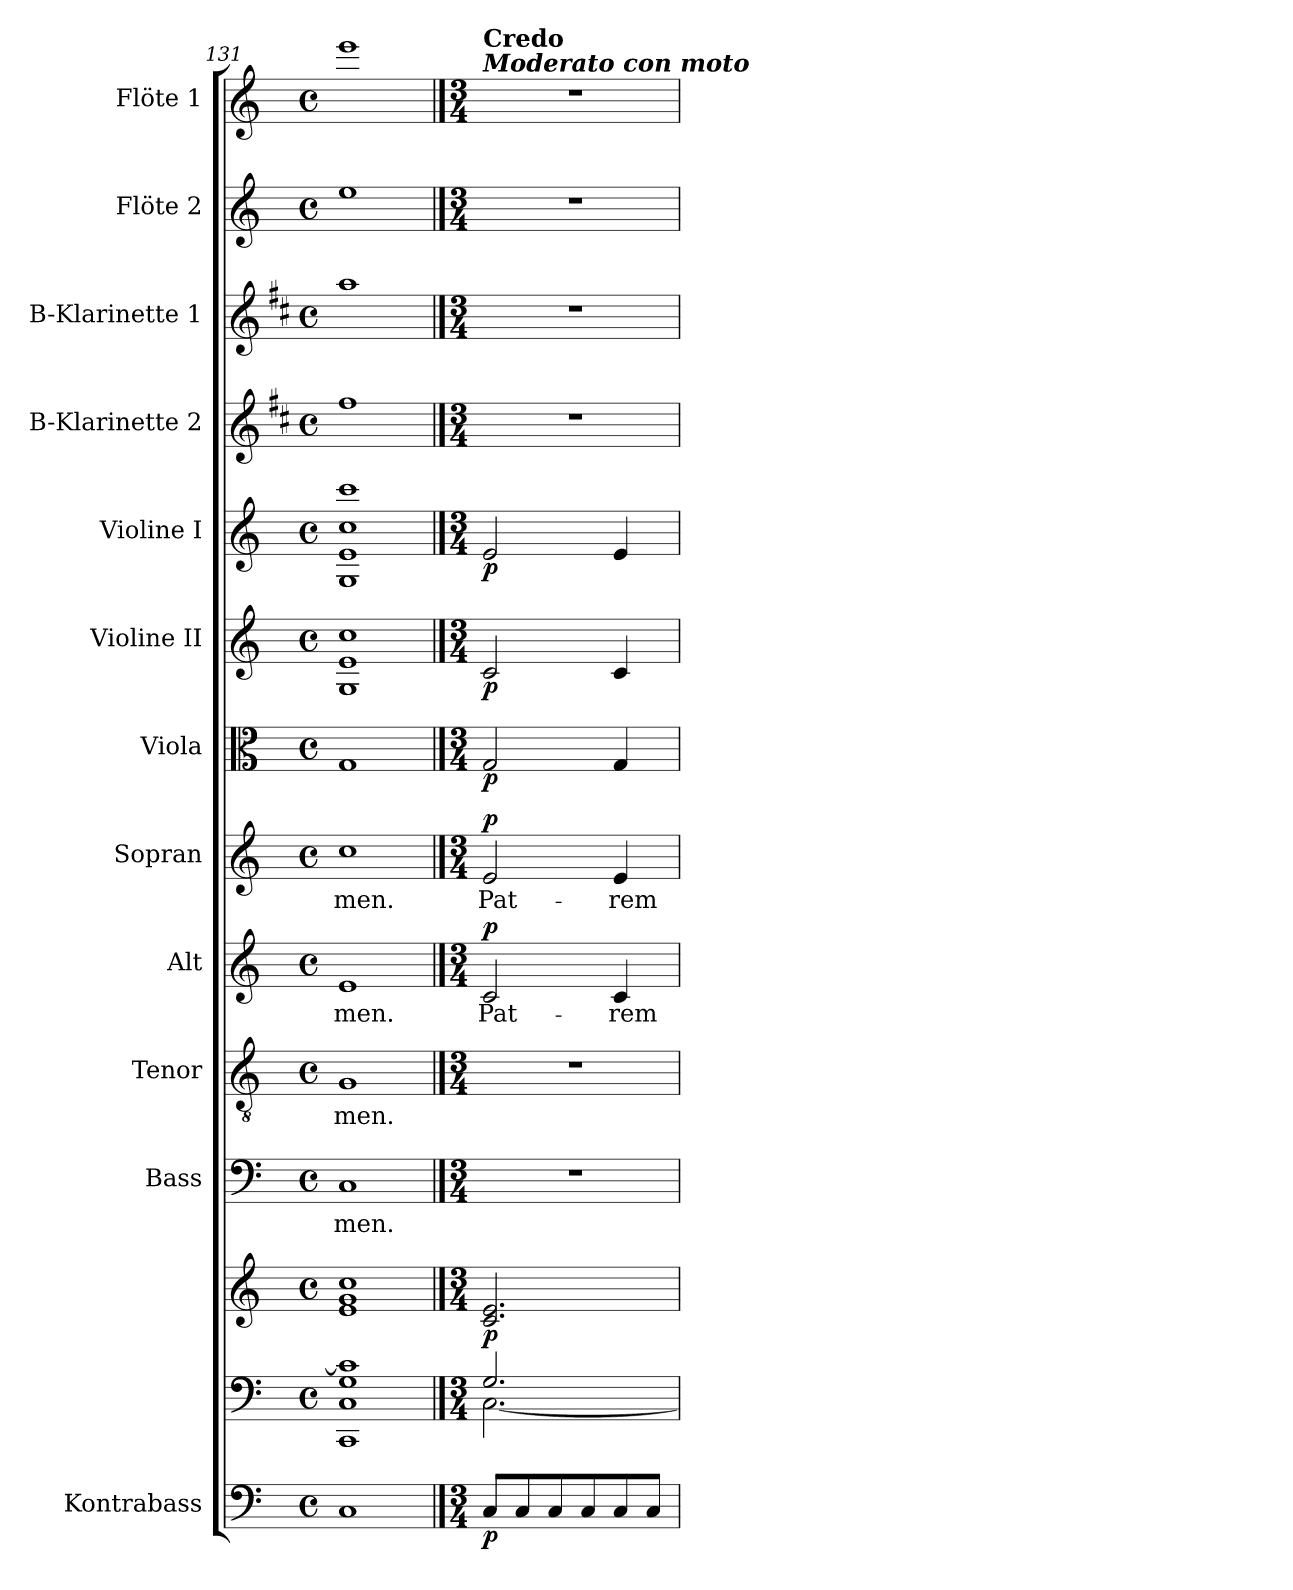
**kern	**dynam	**kern	**kern	**dynam	**kern	**text	**kern	**text	**kern	**text	**dynam	**kern	**text	**dynam	**kern	**dynam	**kern	**dynam	**kern	**dynam	**kern	**kern	**kern	**kern
*part13	*part13	*part12	*part12	*part12	*part11	*part11	*part10	*part10	*part9	*part9	*part9	*part8	*part8	*part8	*part7	*part7	*part6	*part6	*part5	*part5	*part4	*part3	*part2	*part1
*staff14	*staff14	*staff13	*staff12	*staff12/13	*staff11	*staff11	*staff10	*staff10	*staff9	*staff9	*staff9	*staff8	*staff8	*staff8	*staff7	*staff7	*staff6	*staff6	*staff5	*staff5	*staff4	*staff3	*staff2	*staff1
*I"Kontrabass	*	*	*	*	*I"Bass	*	*I"Tenor	*	*I"Alt	*	*	*I"Sopran	*	*	*I"Viola	*	*I"Violine II	*	*I"Violine I	*	*I"B-Klarinette 2	*I"B-Klarinette 1	*I"Flöte 2	*I"Flöte 1
*I'Kb.	*	*	*	*	*I'B.	*	*I'T.	*	*I'A.	*	*	*I'S.	*	*	*I'Vla.	*	*I'Vl. II	*	*I'Vl. I	*	*I'B Kl. 2	*I'B Kl. 1	*I'Fl. 2	*I'Fl. 1
*clefF4	*	*clefF4	*clefG2	*	*clefF4	*	*clefGv2	*	*clefG2	*	*	*clefG2	*	*	*clefC3	*	*clefG2	*	*clefG2	*	*clefG2	*clefG2	*clefG2	*clefG2
*ITrd7c12	*	*	*	*	*	*	*	*	*	*	*	*	*	*	*	*	*	*	*	*	*ITrd1c2	*ITrd1c2	*	*
*k[]	*	*k[]	*k[]	*	*k[]	*	*k[]	*	*k[]	*	*	*k[]	*	*	*k[]	*	*k[]	*	*k[]	*	*k[]	*k[]	*k[]	*k[]
*C:	*	*C:	*C:	*	*C:	*	*C:	*	*C:	*	*	*C:	*	*	*C:	*	*C:	*	*C:	*	*C:	*C:	*C:	*C:
*M4/4	*	*M4/4	*M4/4	*	*M4/4	*	*M4/4	*	*M4/4	*	*	*M4/4	*	*	*M4/4	*	*M4/4	*	*M4/4	*	*M4/4	*M4/4	*M4/4	*M4/4
*met(c)	*	*met(c)	*met(c)	*	*met(c)	*	*met(c)	*	*met(c)	*	*	*met(c)	*	*	*met(c)	*	*met(c)	*	*met(c)	*	*met(c)	*met(c)	*met(c)	*met(c)
=131	=131	=131	=131	=131	=131	=131	=131	=131	=131	=131	=131	=131	=131	=131	=131	=131	=131	=131	=131	=131	=131	=131	=131	=131
*	*	*^	*	*	*	*	*	*	*	*	*	*	*	*	*	*	*	*	*	*	*	*	*	*
!	!	!	!	!	!	!	!LO:LY:b	!	!LO:LY:b	!	!LO:LY:b	!	!	!LO:LY:b	!	!	!	!	!	!	!	!	!	!	!
1CC	.	1G 1c]	1CC 1C	1e 1g 1cc	.	1C	-men.	1G	-men.	1e	-men.	.	1cc	-men.	.	1G	.	1G 1e 1cc	.	1G 1e 1cc 1ccc	.	1ee	1gg	1ee	1eee
!!LO:PB:g=z
==132	==132	==132	==132	==132	==132	==132	==132	==132	==132	==132	==132	==132	==132	==132	==132	==132	==132	==132	==132	==132	==132	==132	==132	==132	==132
*M3/4	*	*M3/4	*	*M3/4	*	*M3/4	*	*M3/4	*	*M3/4	*	*	*M3/4	*	*	*M3/4	*	*M3/4	*	*M3/4	*	*M3/4	*M3/4	*M3/4	*M3/4
!	!	!	!	!	!	!	!	!	!	!	!	!	!	!	!	!	!	!	!	!	!	!	!	!	!LO:TX:a:Bi:t=Moderato con moto
!	!	!	!	!	!	!	!	!	!	!	!	!	!	!	!	!	!	!	!	!	!	!	!	!	!LO:TX:a:B:t=Credo
!	!LO:DY:b	!	!	!	!LO:DY:b	!	!	!	!	!	!LO:LY:b	!LO:DY:a	!	!LO:LY:b	!LO:DY:a	!	!LO:DY:b	!	!LO:DY:b	!	!LO:DY:b	!	!	!	!
8CC/L	p	2.G/	[<2.C\	2.c/ 2.e/	p	2.r	.	2.r	.	2c/	Pat-	p	2e/	Pat-	p	2G/	p	2c/	p	2e/	p	2.r	2.r	2.r	2.r
8CC/	.	.	.	.	.	.	.	.	.	.	.	.	.	.	.	.	.	.	.	.	.	.	.	.	.
8CC/	.	.	.	.	.	.	.	.	.	.	.	.	.	.	.	.	.	.	.	.	.	.	.	.	.
8CC/	.	.	.	.	.	.	.	.	.	.	.	.	.	.	.	.	.	.	.	.	.	.	.	.	.
!	!	!	!	!	!	!	!	!	!	!	!LO:LY:b	!	!	!LO:LY:b	!	!	!	!	!	!	!	!	!	!	!
8CC/	.	.	.	.	.	.	.	.	.	4c/	-rem	.	4e/	-rem	.	4G/	.	4c/	.	4e/	.	.	.	.	.
8CC/J	.	.	.	.	.	.	.	.	.	.	.	.	.	.	.	.	.	.	.	.	.	.	.	.	.
*	*	*v	*v	*	*	*	*	*	*	*	*	*	*	*	*	*	*	*	*	*	*	*	*	*	*
=	=	=	=	=	=	=	=	=	=	=	=	=	=	=	=	=	=	=	=	=	=	=	=	=
*-	*-	*-	*-	*-	*-	*-	*-	*-	*-	*-	*-	*-	*-	*-	*-	*-	*-	*-	*-	*-	*-	*-	*-	*-
